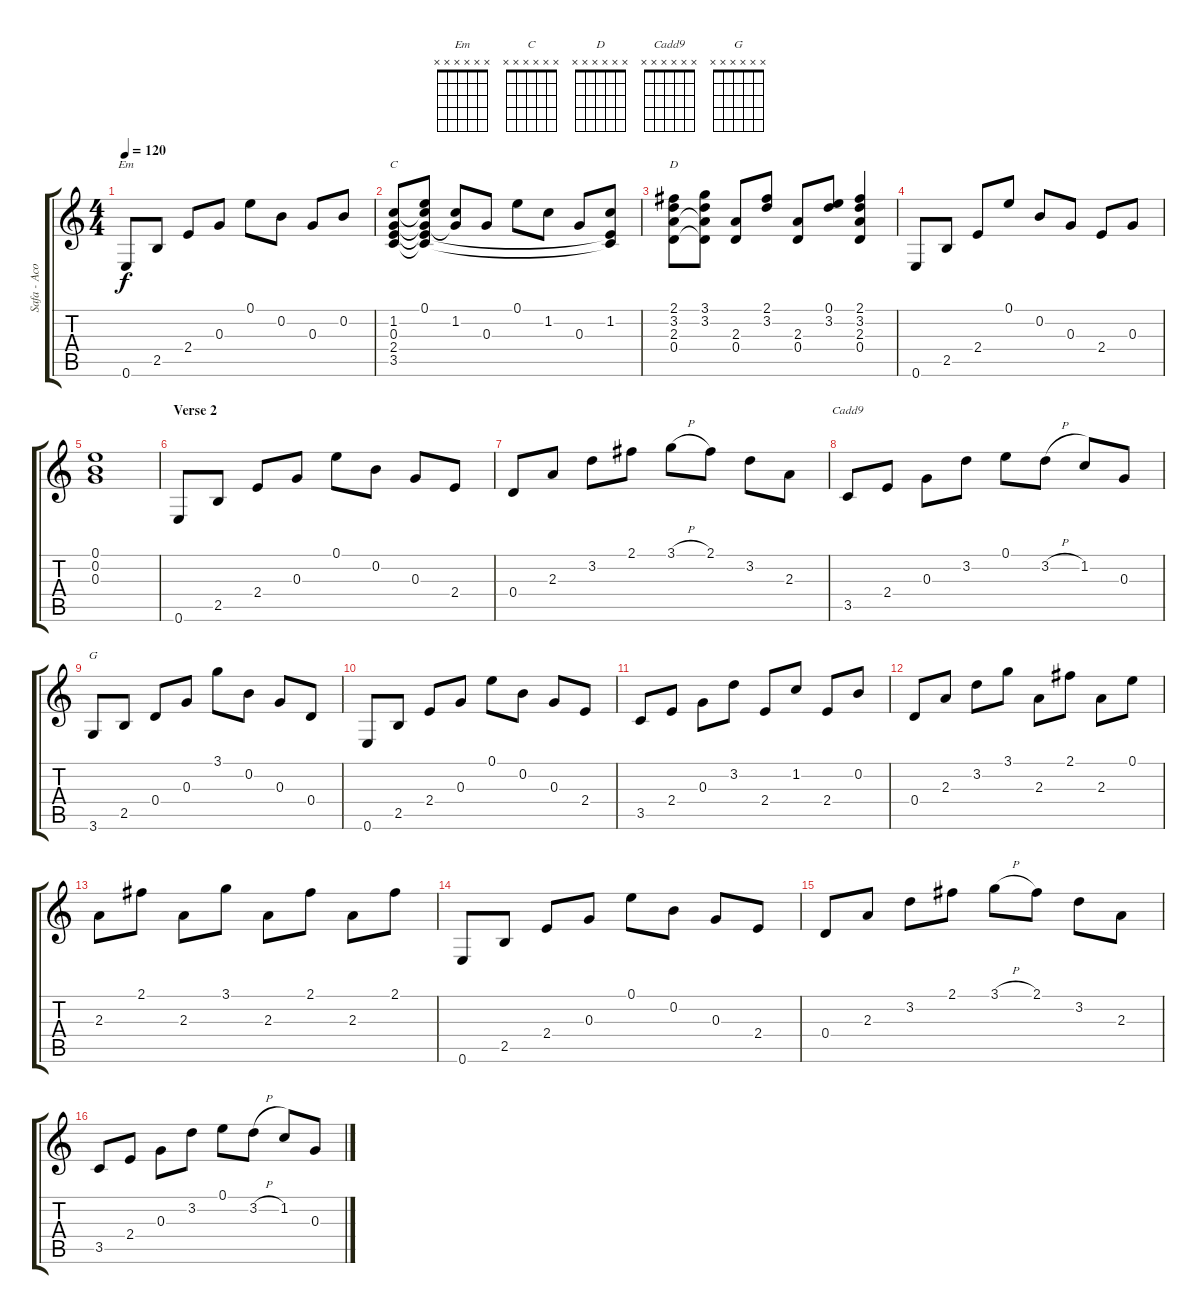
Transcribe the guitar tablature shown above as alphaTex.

\track ("Safa - Acoustic Guitar" "Safa - Aco") {instrument acousticguitarsteel}
\staff {score tabs}
\tuning (E4 B3 G3 D3 A2 E2) {hide}
\chord ("Em" x x x x x x) {firstfret 0}
\chord ("C" x x x x x x) {firstfret 0}
\chord ("D" x x x x x x) {firstfret 0}
\chord ("Cadd9" x x x x x x) {firstfret 0}
\chord ("G" x x x x x x) {firstfret 0}
\ts (4 4)
\tempo 120
\clef g2
\ks c
0.6.8{ch "Em" dy f} 2.5.8 2.4.8 0.3.8 0.1.8 0.2.8 0.3.8 0.2.8 |
(1.2 0.3 2.4 3.5).8{ch "C"} (0.1 1.2{t} 0.3{t} 2.4{t} 3.5{t}).8 (1.2 0.3{t}).8 0.3.8 0.1.8 1.2.8 0.3.8 (1.2 2.4{t} 3.5{t}).8 |
(2.1 3.2 2.3 0.4).8{ch "D"} (3.1 3.2 2.3{t} 0.4{t}).8 (2.3 0.4).8 (2.1 3.2).8 (2.3 0.4).8 (0.1 3.2).8 (2.1 3.2 2.3 0.4).4 |
0.6.8 2.5.8 2.4.8 0.1.8 0.2.8 0.3.8 2.4.8 0.3.8 |
(0.1 0.2 0.3).1 |
\section ("" "Verse 2")
0.6.8 2.5.8 2.4.8 0.3.8 0.1.8 0.2.8 0.3.8 2.4.8 |
0.4.8 2.3.8 3.2.8 2.1.8 3.1{h}.8 2.1.8 3.2.8 2.3.8 |
3.5.8{ch "Cadd9"} 2.4.8 0.3.8 3.2.8 0.1.8 3.2{h}.8 1.2.8 0.3.8 |
3.6.8{ch "G"} 2.5.8 0.4.8 0.3.8 3.1.8 0.2.8 0.3.8 0.4.8 |
0.6.8 2.5.8 2.4.8 0.3.8 0.1.8 0.2.8 0.3.8 2.4.8 |
3.5.8 2.4.8 0.3.8 3.2.8 2.4.8 1.2.8 2.4.8 0.2.8 |
0.4.8 2.3.8 3.2.8 3.1.8 2.3.8 2.1.8 2.3.8 0.1.8 |
2.3.8 2.1.8 2.3.8 3.1.8 2.3.8 2.1.8 2.3.8 2.1.8 |
0.6.8 2.5.8 2.4.8 0.3.8 0.1.8 0.2.8 0.3.8 2.4.8 |
0.4.8 2.3.8 3.2.8 2.1.8 3.1{h}.8 2.1.8 3.2.8 2.3.8 |
3.5.8 2.4.8 0.3.8 3.2.8 0.1.8 3.2{h}.8 1.2.8 0.3.8
